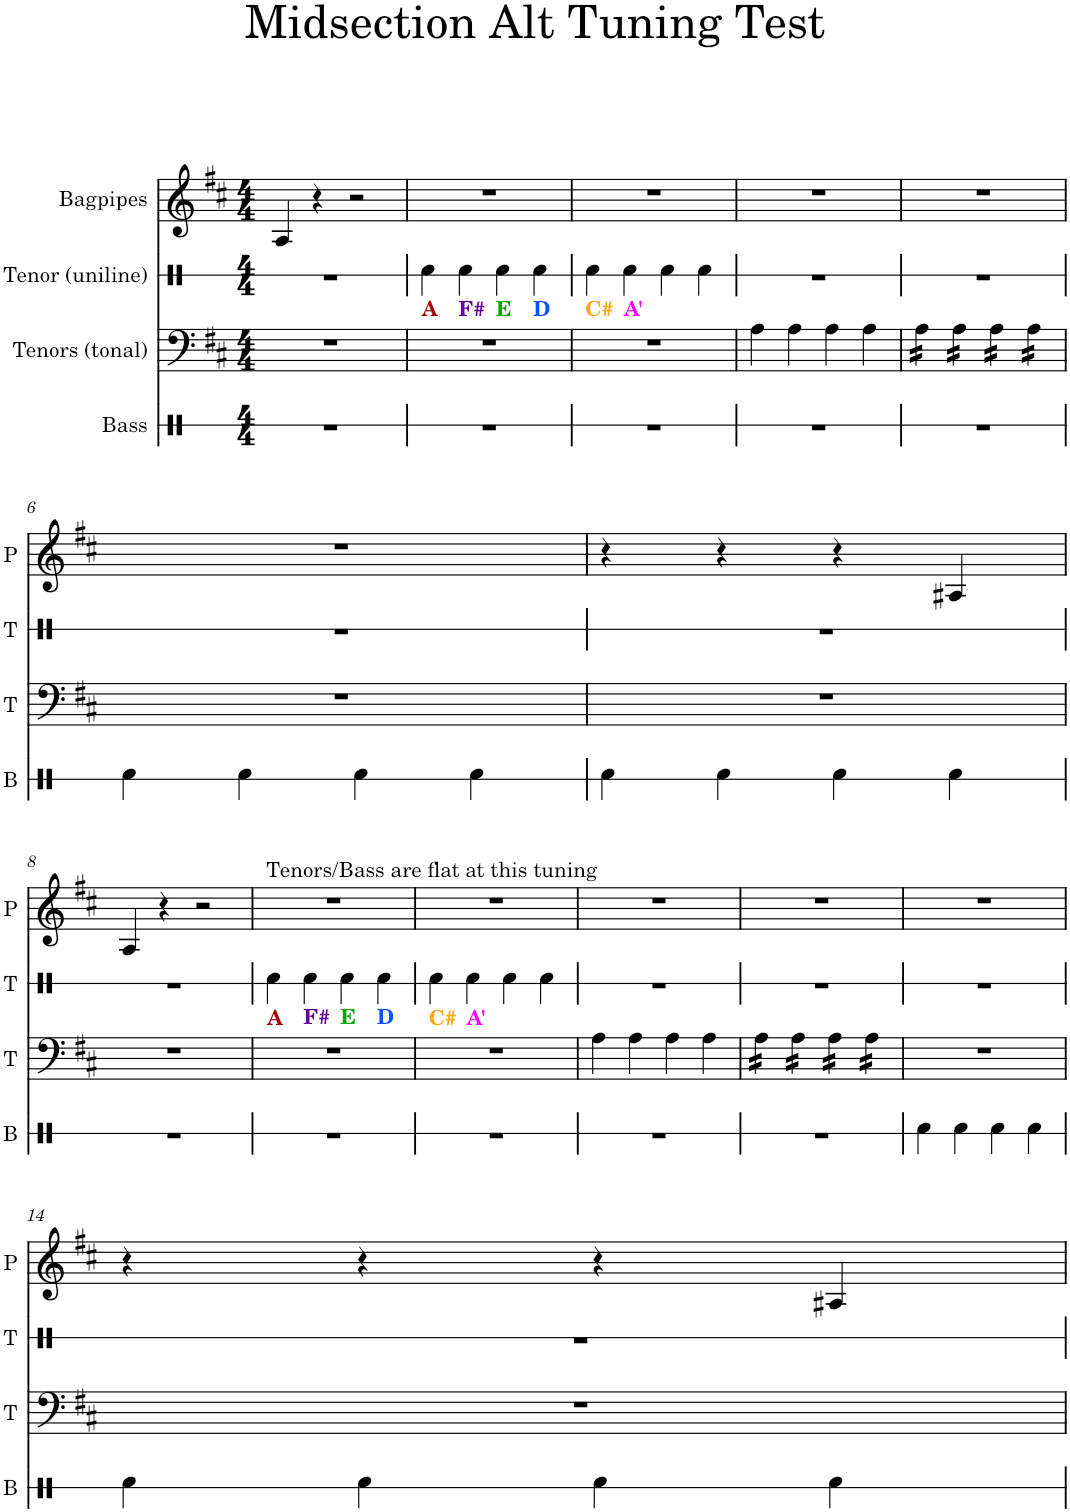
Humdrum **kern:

**kern	**kern	**kern	**kern
*part4	*part3	*part2	*part1
*staff4	*staff3	*staff2	*staff1
*I"Bass	*I"Tenors (tonal)	*I"Tenor (uniline)	*I"Bagpipes
*I'B	*I'T	*I'T	*
*stria1	*	*stria1	*
*clefX	*clefF4	*clefX	*clefG2
*	*Trd1c2	*	*Trd1c2
*k[]	*k[f#c#]	*k[]	*k[f#c#]
*M4/4	*M4/4	*M4/4	*M4/4
=1	=1	=1	=1
1r	1r	1r	4A/
.	.	.	4r
.	.	.	2r
=2	=2	=2	=2
!	!	!LO:TX:b:B:color=#AA0000:t=A	!
1r	1r	4Rf\	1r
!	!	!LO:TX:b:B:color=#69009E:t=F#	!
.	.	4Rf\	.
!	!	!LO:TX:b:B:color=#00AA00:t=E	!
.	.	4Rf\	.
!	!	!LO:TX:b:B:color=#0055FF:t=D	!
.	.	4Rf\	.
=3	=3	=3	=3
!	!	!LO:TX:b:B:color=#FFAA00:t=C#	!
1r	1r	4Rf\	1r
!	!	!LO:TX:b:B:color=#FF00FF:t=A'	!
.	.	4Rf\	.
.	.	4Rf\	.
.	.	4Rf\	.
=4	=4	=4	=4
1r	4A\	1r	1r
.	4A\	.	.
.	4A\	.	.
.	4A\	.	.
=5	=5	=5	=5
*	*tremolo	*	*
1r	16A\LL	1r	1r
.	16A\	.	.
.	16A\	.	.
.	16A\JJ	.	.
.	16A\LL	.	.
.	16A\	.	.
.	16A\	.	.
.	16A\JJ	.	.
.	16A\LL	.	.
.	16A\	.	.
.	16A\	.	.
.	16A\JJ	.	.
.	16A\LL	.	.
.	16A\	.	.
.	16A\	.	.
.	16A\JJ	.	.
*	*Xtremolo	*	*
!!LO:LB:g=z
=6	=6	=6	=6
4Rf\	1r	1r	1r
4Rf\	.	.	.
4Rf\	.	.	.
4Rf\	.	.	.
=7	=7	=7	=7
4Rf\	1r	1r	4r
4Rf\	.	.	4r
4Rf\	.	.	4r
4Rf\	.	.	4A#X/
!!LO:LB:g=z
=8	=8	=8	=8
1r	1r	1r	4A/
.	.	.	4r
.	.	.	2r
=9	=9	=9	=9
!	!	!	!LO:TX:a:t=Tenors/Bass are flat at this tuning
!	!	!LO:TX:b:B:color=#AA0000:t=A	!
1r	1r	4Rf\	1r
!	!	!LO:TX:b:B:color=#69009E:t=F#	!
.	.	4Rf\	.
!	!	!LO:TX:b:B:color=#00AA00:t=E	!
.	.	4Rf\	.
!	!	!LO:TX:b:B:color=#0055FF:t=D	!
.	.	4Rf\	.
=10	=10	=10	=10
!	!	!LO:TX:b:B:color=#FFAA00:t=C#	!
1r	1r	4Rf\	1r
!	!	!LO:TX:b:B:color=#FF00FF:t=A'	!
.	.	4Rf\	.
.	.	4Rf\	.
.	.	4Rf\	.
=11	=11	=11	=11
1r	4A\	1r	1r
.	4A\	.	.
.	4A\	.	.
.	4A\	.	.
=12	=12	=12	=12
*	*tremolo	*	*
1r	16A\LL	1r	1r
.	16A\	.	.
.	16A\	.	.
.	16A\JJ	.	.
.	16A\LL	.	.
.	16A\	.	.
.	16A\	.	.
.	16A\JJ	.	.
.	16A\LL	.	.
.	16A\	.	.
.	16A\	.	.
.	16A\JJ	.	.
.	16A\LL	.	.
.	16A\	.	.
.	16A\	.	.
.	16A\JJ	.	.
*	*Xtremolo	*	*
=13	=13	=13	=13
4Rf\	1r	1r	1r
4Rf\	.	.	.
4Rf\	.	.	.
4Rf\	.	.	.
!!LO:LB:g=z
=14	=14	=14	=14
4Rf\	1r	1r	4r
4Rf\	.	.	4r
4Rf\	.	.	4r
4Rf\	.	.	4A#X/
=	=	=	=
*-	*-	*-	*-
